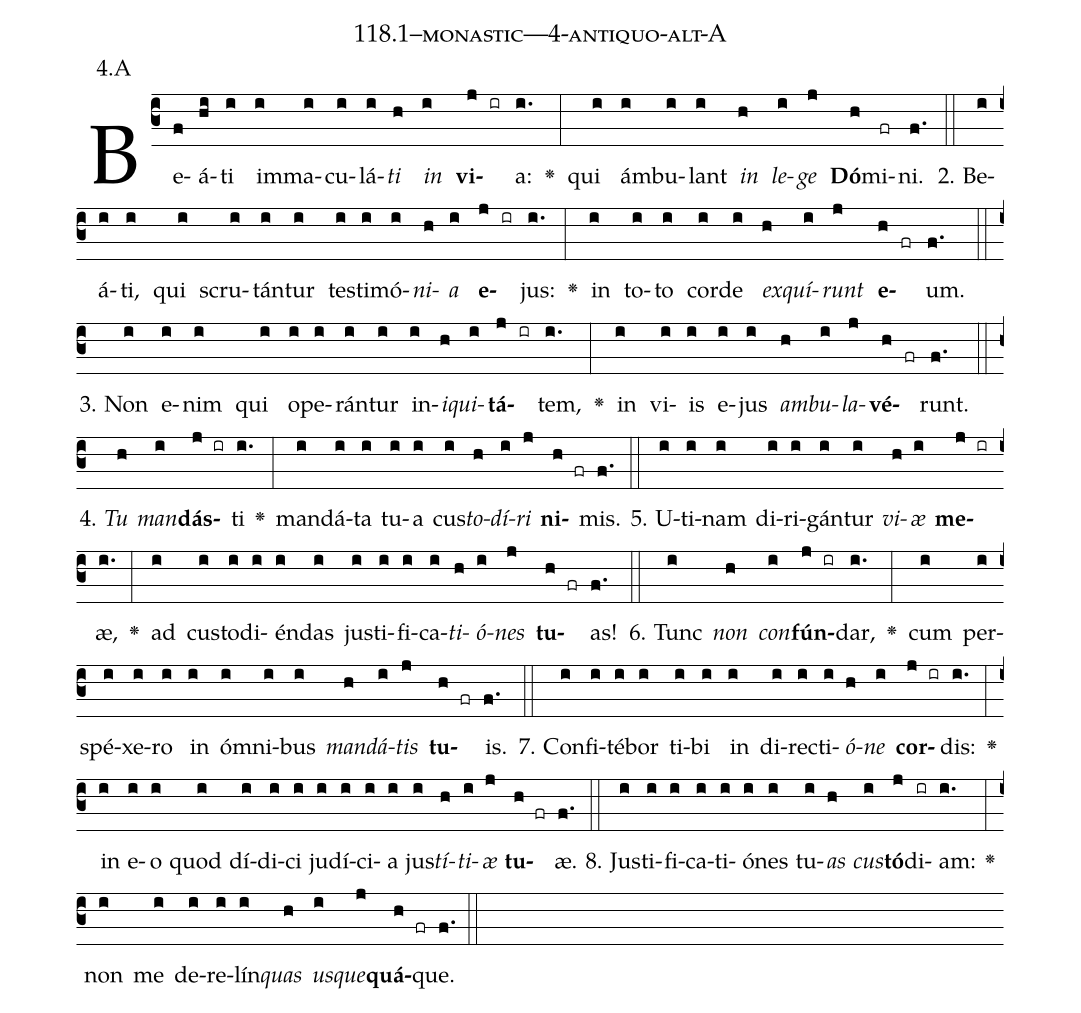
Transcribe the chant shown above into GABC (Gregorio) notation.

name: 118.1--monastic---4-antiquo-alt-A;
annotation: 4.A;
%%
(c3)Be(f)á(hi)ti(i) im(i)ma(i)cu(i)lá(i)<i>ti</i>(h) <i>in</i>(i) <b>vi</b>(j ir)a:(i.) <v>\greheightstar</v>(:) qui(i) ám(i)bu(i)lant(i) <i>in</i>(h) <i>le</i>(i)<i>ge</i>(j) <b>Dó</b>(h)mi(fr)ni.(f.) (::)
2. Be(i)á(i)ti,(i) qui(i) scru(i)tán(i)tur(i) tes(i)ti(i)mó(i)<i>ni</i>(h)<i>a</i>(i) <b>e</b>(j ir)jus:(i.) <v>\greheightstar</v>(:) in(i) to(i)to(i) cor(i)de(i) <i>ex</i>(h)<i>quí</i>(i)<i>runt</i>(j) <b>e</b>(h fr)um.(f.) (::)
3. Non(i) e(i)nim(i) qui(i) o(i)pe(i)rán(i)tur(i) in(i)<i>i</i>(h)<i>qui</i>(i)<b>tá</b>(j ir)tem,(i.) <v>\greheightstar</v>(:) in(i) vi(i)is(i) e(i)jus(i) <i>am</i>(h)<i>bu</i>(i)<i>la</i>(j)<b>vé</b>(h fr)runt.(f.) (::)
4. <i>Tu</i>(h) <i>man</i>(i)<b>dás</b>(j ir)ti(i.) <v>\greheightstar</v>(:) man(i)dá(i)ta(i) tu(i)a(i) cus(i)<i>to</i>(h)<i>dí</i>(i)<i>ri</i>(j) <b>ni</b>(h fr)mis.(f.) (::)
5. U(i)ti(i)nam(i) di(i)ri(i)gán(i)tur(i) <i>vi</i>(h)<i>æ</i>(i) <b>me</b>(j ir)æ,(i.) <v>\greheightstar</v>(:) ad(i) cus(i)to(i)di(i)én(i)das(i) jus(i)ti(i)fi(i)ca(i)<i>ti</i>(h)<i>ó</i>(i)<i>nes</i>(j) <b>tu</b>(h fr)as!(f.) (::)
6. Tunc(i) <i>non</i>(h) <i>con</i>(i)<b>fún</b>(j ir)dar,(i.) <v>\greheightstar</v>(:) cum(i) per(i)spé(i)xe(i)ro(i) in(i) óm(i)ni(i)bus(i) <i>man</i>(h)<i>dá</i>(i)<i>tis</i>(j) <b>tu</b>(h fr)is.(f.) (::)
7. Con(i)fi(i)té(i)bor(i) ti(i)bi(i) in(i) di(i)rec(i)ti(i)<i>ó</i>(h)<i>ne</i>(i) <b>cor</b>(j ir)dis:(i.) <v>\greheightstar</v>(:) in(i) e(i)o(i) quod(i) dí(i)di(i)ci(i) ju(i)dí(i)ci(i)a(i) jus(i)<i>tí</i>(h)<i>ti</i>(i)<i>æ</i>(j) <b>tu</b>(h fr)æ.(f.) (::)
8. Jus(i)ti(i)fi(i)ca(i)ti(i)ó(i)nes(i) tu(i)<i>as</i>(h) <i>cus</i>(i)<b>tó</b>(j)di(ir)am:(i.) <v>\greheightstar</v>(:) non(i) me(i) de(i)re(i)lín(i)<i>quas</i>(h) <i>us</i>(i)<i>que</i>(j)<b>quá</b>(h fr)que.(f.) (::)
